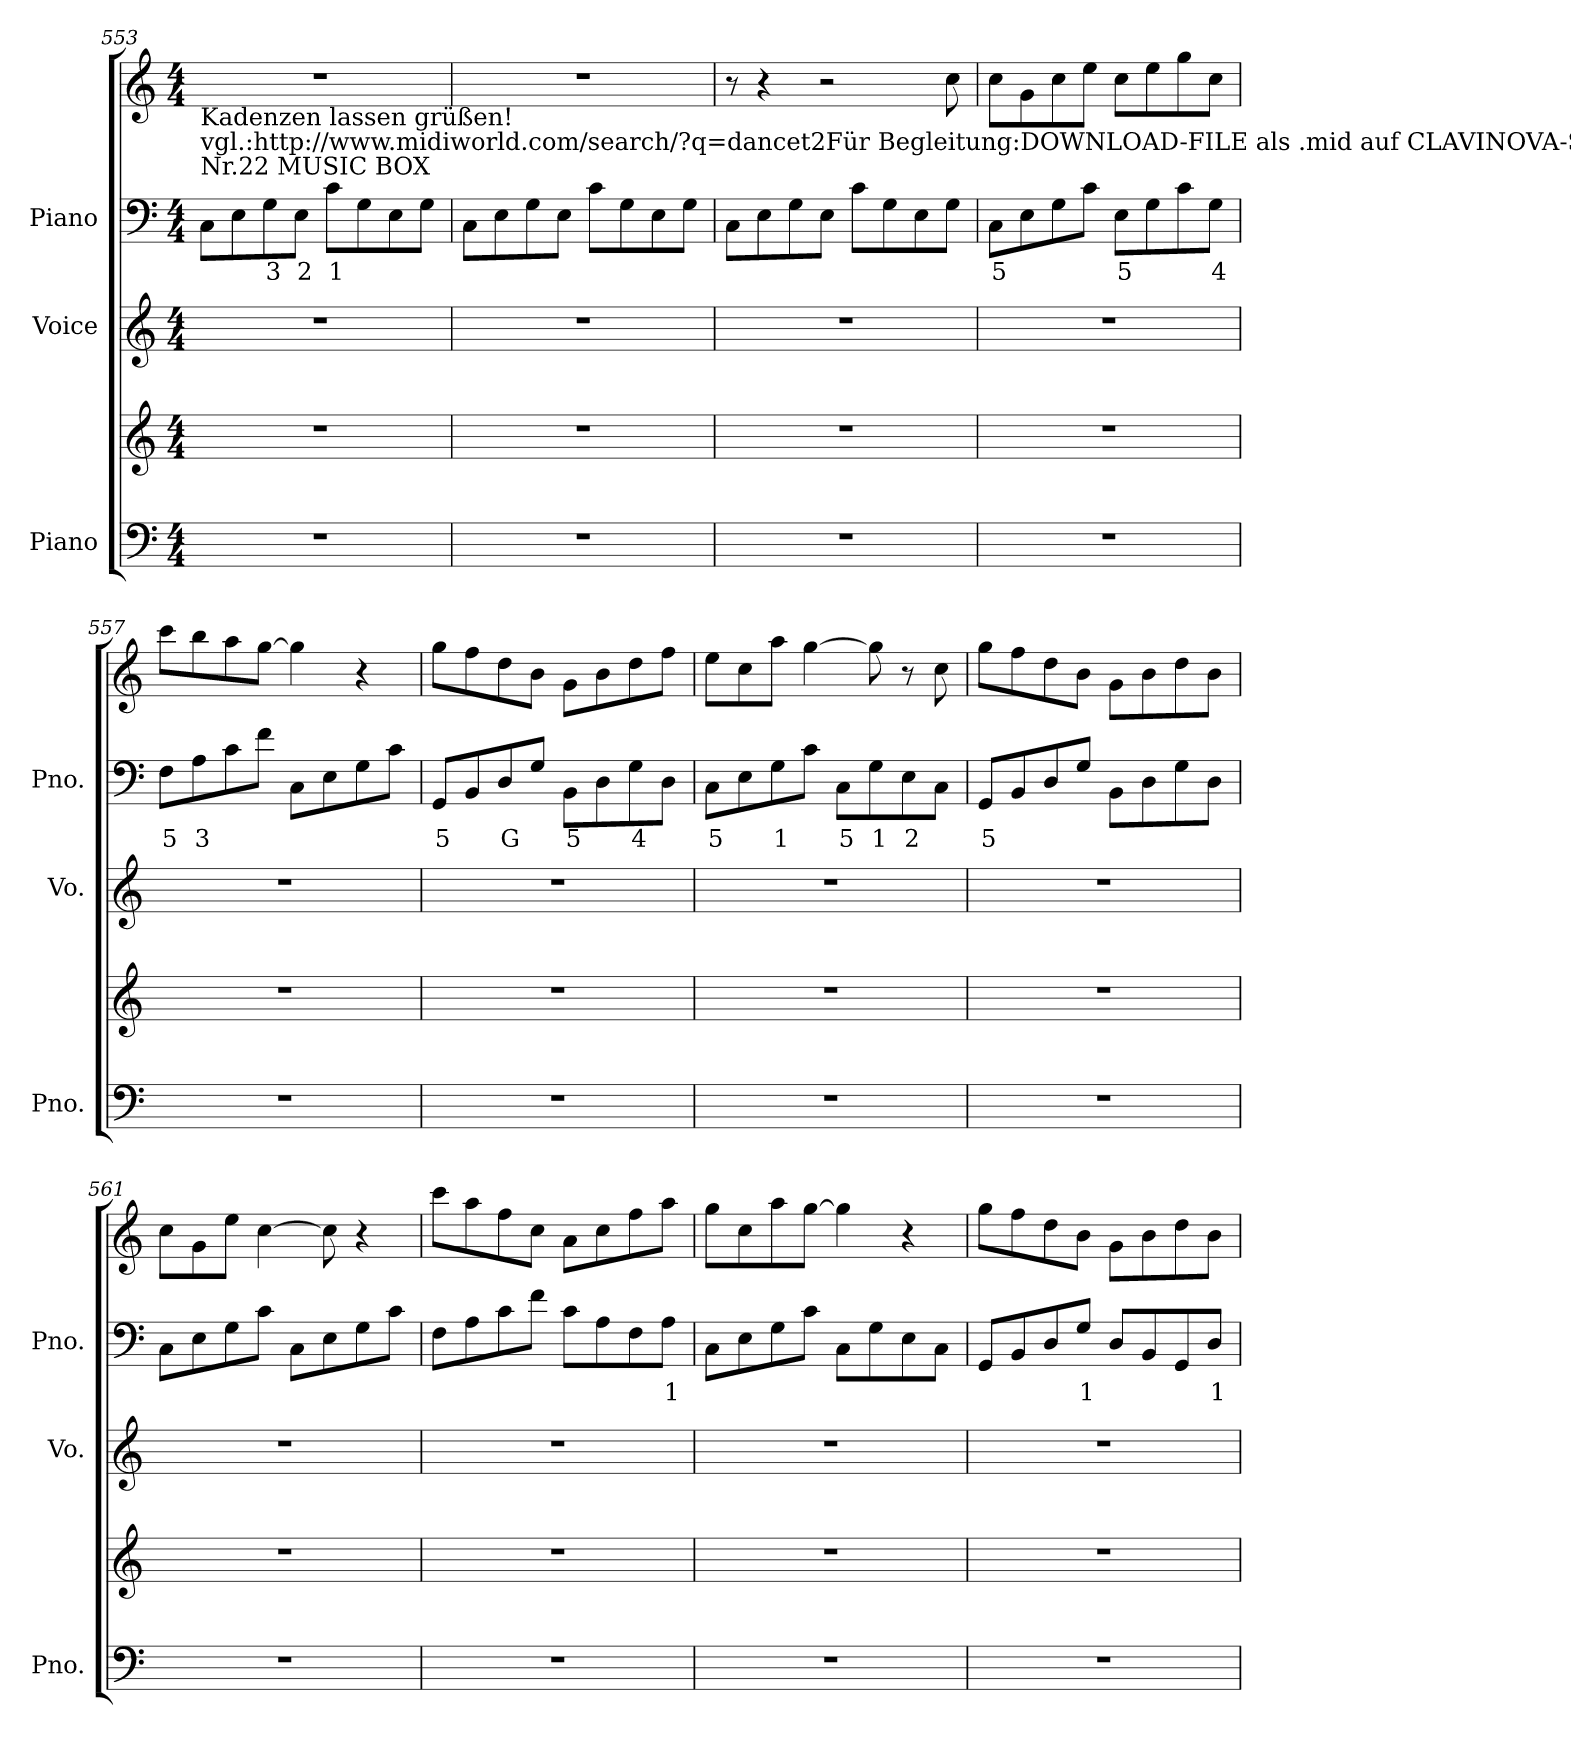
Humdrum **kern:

**kern	**kern	**kern	**kern	**text	**kern
*part3	*part3	*part2	*part1	*part1	*part1
*staff5	*staff4	*staff3	*staff2	*staff2	*staff1
*I"Piano	*	*I"Voice	*I"Piano	*	*
*I'Pno.	*	*I'Vo.	*I'Pno.	*	*
!!LO:PB:g=z
*clefF4	*clefG2	*clefG2	*clefF4	*	*clefG2
*k[]	*k[]	*k[]	*k[]	*	*k[]
*M4/4	*M4/4	*M4/4	*M4/4	*	*M4/4
=553	=553	=553	=553	=553	=553
!	!	!	!LO:TX:a:t=Nr.22 MUSIC BOX	!	!
!	!	!	!LO:TX:a:t=vgl.&colon;http&colon;//www.midiworld.com/search/?q=dancet2Für  Begleitung&colon;DOWNLOAD-FILE als .mid auf CLAVINOVA-STICK speichern.	!	!
!	!	!	!LO:TX:a:t=Kadenzen lassen grüßen!	!	!
1r	1r	1r	8C\L	.	1r
.	.	.	8E\	.	.
!	!	!	!	!LO:LY:b	!
.	.	.	8G\	3	.
!	!	!	!	!LO:LY:b	!
.	.	.	8E\J	2	.
!	!	!	!	!LO:LY:b	!
.	.	.	8c\L	1	.
.	.	.	8G\	.	.
.	.	.	8E\	.	.
.	.	.	8G\J	.	.
=554	=554	=554	=554	=554	=554
1r	1r	1r	8C\L	.	1r
.	.	.	8E\	.	.
.	.	.	8G\	.	.
.	.	.	8E\J	.	.
.	.	.	8c\L	.	.
.	.	.	8G\	.	.
.	.	.	8E\	.	.
.	.	.	8G\J	.	.
=555	=555	=555	=555	=555	=555
1r	1r	1r	8C\L	.	8r
.	.	.	8E\	.	4r
.	.	.	8G\	.	.
.	.	.	8E\J	.	2r
.	.	.	8c\L	.	.
.	.	.	8G\	.	.
.	.	.	8E\	.	.
.	.	.	8G\J	.	8cc\
=556	=556	=556	=556	=556	=556
!	!	!	!	!LO:LY:b	!
1r	1r	1r	8C\L	5	8cc\L
.	.	.	8E\	.	8g\
.	.	.	8G\	.	8cc\
.	.	.	8c\J	.	8ee\J
!	!	!	!	!LO:LY:b	!
.	.	.	8E\L	5	8cc\L
.	.	.	8G\	.	8ee\
.	.	.	8c\	.	8gg\
!	!	!	!	!LO:LY:b	!
.	.	.	8G\J	4	8cc\J
!!LO:LB:g=z
=557	=557	=557	=557	=557	=557
!	!	!	!	!LO:LY:b	!
1r	1r	1r	8F\L	5	8ccc\L
!	!	!	!	!LO:LY:b	!
.	.	.	8A\	3	8bb\
.	.	.	8c\	.	8aa\
.	.	.	8f\J	.	[8gg\J
.	.	.	8C\L	.	4gg\]
.	.	.	8E\	.	.
.	.	.	8G\	.	4r
.	.	.	8c\J	.	.
=558	=558	=558	=558	=558	=558
!	!	!	!	!LO:LY:b	!
1r	1r	1r	8GG/L	5	8gg\L
.	.	.	8BB/	.	8ff\
!	!	!	!	!LO:LY:b	!
.	.	.	8D/	G	8dd\
.	.	.	8G/J	.	8b\J
!	!	!	!	!LO:LY:b	!
.	.	.	8BB\L	5	8g\L
.	.	.	8D\	.	8b\
!	!	!	!	!LO:LY:b	!
.	.	.	8G\	4	8dd\
.	.	.	8D\J	.	8ff\J
=559	=559	=559	=559	=559	=559
!	!	!	!	!LO:LY:b	!
1r	1r	1r	8C\L	5	8ee\L
.	.	.	8E\	.	8cc\
!	!	!	!	!LO:LY:b	!
.	.	.	8G\	1	8aa\J
.	.	.	8c\J	.	[4gg\
!	!	!	!	!LO:LY:b	!
.	.	.	8C\L	5	.
!	!	!	!	!LO:LY:b	!
.	.	.	8G\	1	8gg\]
!	!	!	!	!LO:LY:b	!
.	.	.	8E\	2	8r
.	.	.	8C\J	.	8cc\
=560	=560	=560	=560	=560	=560
!	!	!	!	!LO:LY:b	!
1r	1r	1r	8GG/L	5	8gg\L
.	.	.	8BB/	.	8ff\
.	.	.	8D/	.	8dd\
.	.	.	8G/J	.	8b\J
.	.	.	8BB\L	.	8g\L
.	.	.	8D\	.	8b\
.	.	.	8G\	.	8dd\
.	.	.	8D\J	.	8b\J
!!LO:LB:g=z
=561	=561	=561	=561	=561	=561
1r	1r	1r	8C\L	.	8cc\L
.	.	.	8E\	.	8g\
.	.	.	8G\	.	8ee\J
.	.	.	8c\J	.	[4cc\
.	.	.	8C\L	.	.
.	.	.	8E\	.	8cc\]
.	.	.	8G\	.	4r
.	.	.	8c\J	.	.
=562	=562	=562	=562	=562	=562
1r	1r	1r	8F\L	.	8ccc\L
.	.	.	8A\	.	8aa\
.	.	.	8c\	.	8ff\
.	.	.	8f\J	.	8cc\J
.	.	.	8c\L	.	8a\L
.	.	.	8A\	.	8cc\
.	.	.	8F\	.	8ff\
!	!	!	!	!LO:LY:b	!
.	.	.	8A\J	1	8aa\J
=563	=563	=563	=563	=563	=563
1r	1r	1r	8C\L	.	8gg\L
.	.	.	8E\	.	8cc\
.	.	.	8G\	.	8aa\
.	.	.	8c\J	.	[8gg\J
.	.	.	8C\L	.	4gg\]
.	.	.	8G\	.	.
.	.	.	8E\	.	4r
.	.	.	8C\J	.	.
=564	=564	=564	=564	=564	=564
1r	1r	1r	8GG/L	.	8gg\L
.	.	.	8BB/	.	8ff\
.	.	.	8D/	.	8dd\
!	!	!	!	!LO:LY:b	!
.	.	.	8G/J	1	8b\J
.	.	.	8D/L	.	8g\L
.	.	.	8BB/	.	8b\
.	.	.	8GG/	.	8dd\
!	!	!	!	!LO:LY:b	!
.	.	.	8D/J	1	8b\J
=	=	=	=	=	=
*-	*-	*-	*-	*-	*-
